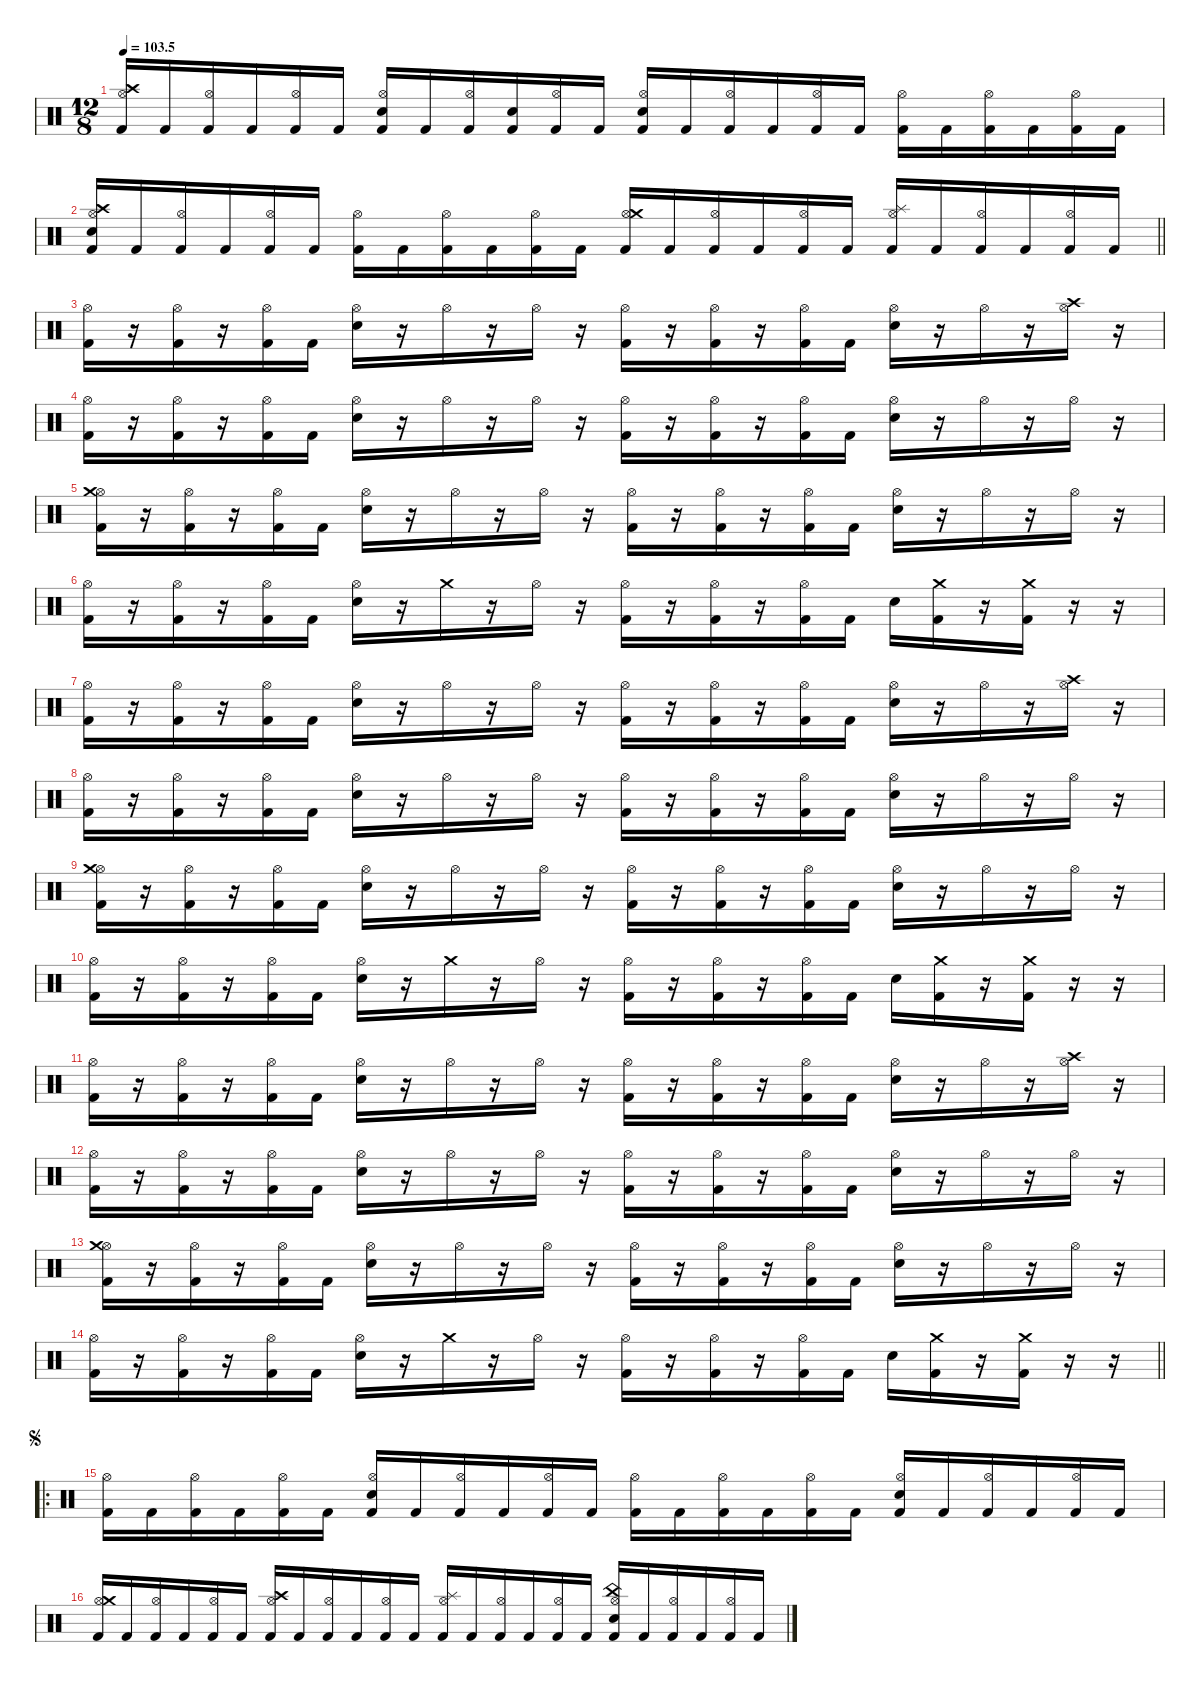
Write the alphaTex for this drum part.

\defaultSystemsLayout 4
\hideDynamics
\bracketExtendMode nobrackets
\singleTrackTrackNamePolicy hidden
\multiTrackTrackNamePolicy hidden
\firstSystemTrackNameMode fullname
\firstSystemTrackNameOrientation horizontal
\otherSystemsTrackNameOrientation horizontal
\track ("Drums" "drm.") {instrument percussion}
\staff {score}
\articulation defaults
\ts (12 8)
\tempo
103.5
\accidentals auto
\clef neutral
\ottava regular
\simile none
\ks c
("Hi-Hat (open)" "Crash high (hit)" "Kick (hit) 2").16{dy f beam Up} "Kick (hit) 2".16{dy ff beam Up} ("Hi-Hat (open)" "Kick (hit) 2").16{dy f beam Up} "Kick (hit) 2".16{dy ff beam Up} ("Hi-Hat (open)" "Kick (hit) 2").16{dy f beam Up} "Kick (hit) 2".16{dy ff beam Up} ("Hi-Hat (open)" "Snare (hit) 2" "Kick (hit) 2").16{dy f beam Up} "Kick (hit) 2".16{dy ff beam Up} ("Hi-Hat (open)" "Kick (hit) 2").16{dy f beam Up} ("Snare (hit) 2" "Kick (hit) 2").16{dy ff beam Up} ("Hi-Hat (open)" "Kick (hit) 2").16{dy f beam Up} "Kick (hit) 2".16{dy ff beam Up} ("Hi-Hat (open)" "Snare (hit) 2" "Kick (hit) 2").16{dy f beam Up} "Kick (hit) 2".16{dy ff beam Up} ("Hi-Hat (open)" "Kick (hit) 2").16{dy f beam Up} "Kick (hit) 2".16{beam Up} ("Hi-Hat (open)" "Kick (hit) 2").16{beam Up} "Kick (hit) 2".16{dy ff beam Up} ("Hi-Hat (open)" "Kick (hit) 2").16{dy f beam Down} "Kick (hit) 2".16{dy ff beam Down} ("Hi-Hat (open)" "Kick (hit) 2").16{dy f beam Down} "Kick (hit) 2".16{dy ff beam Down} ("Hi-Hat (open)" "Kick (hit) 2").16{dy f beam Down} "Kick (hit) 2".16{dy ff beam Down} |
\barLineRight lightlight
("Hi-Hat (open)" "Snare (hit) 2" "Crash high (hit)" "Kick (hit) 2").16{dy f beam Up} "Kick (hit) 2".16{dy ff beam Up} ("Hi-Hat (open)" "Kick (hit) 2").16{dy f beam Up} "Kick (hit) 2".16{dy ff beam Up} ("Hi-Hat (open)" "Kick (hit) 2").16{dy f beam Up} "Kick (hit) 2".16{dy mf beam Up} ("Hi-Hat (open)" "Kick (hit) 2").16{dy f beam Down} "Kick (hit) 2".16{beam Down} ("Hi-Hat (open)" "Kick (hit) 2").16{beam Down} "Kick (hit) 2".16{dy mf beam Down} ("Hi-Hat (open)" "Kick (hit) 2").16{dy f beam Down} "Kick (hit) 2".16{dy mf beam Down} ("Hi-Hat (open)" "Crash medium (hit)" "Kick (hit) 2").16{dy f beam Up} "Kick (hit) 2".16{dy mf beam Up} ("Hi-Hat (open)" "Kick (hit) 2").16{dy f beam Up} "Kick (hit) 2".16{dy mf beam Up} ("Hi-Hat (open)" "Kick (hit) 2").16{dy f beam Up} "Kick (hit) 2".16{dy mf beam Up} ("Hi-Hat (open)" "Splash (hit)" "Kick (hit) 2").16{dy f beam Up} "Kick (hit) 2".16{dy mf beam Up} ("Hi-Hat (open)" "Kick (hit) 2").16{dy f beam Up} "Kick (hit) 2".16{dy mf beam Up} ("Hi-Hat (open)" "Kick (hit) 2").16{dy f beam Up} "Kick (hit) 2".16{beam Up} |
("Hi-Hat (open)" "Kick (hit) 2").16{beam Down} r.16{beam Down} ("Hi-Hat (open)" "Kick (hit) 2").16{beam Down} r.16{beam Down} ("Hi-Hat (open)" "Kick (hit) 2").16{beam Down} "Kick (hit) 2".16{dy ff beam Down} ("Hi-Hat (open)" "Snare (hit) 2").16{dy f beam Down} r.16{beam Down} "Hi-Hat (open)".16{beam Down} r.16{beam Down} "Hi-Hat (open)".16{beam Down} r.16{beam Down} ("Hi-Hat (open)" "Kick (hit) 2").16{beam Down} r.16{beam Down} ("Hi-Hat (open)" "Kick (hit) 2").16{beam Down} r.16{beam Down} ("Hi-Hat (open)" "Kick (hit) 2").16{beam Down} "Kick (hit) 2".16{dy ff beam Down} ("Hi-Hat (open)" "Snare (hit) 2").16{dy f beam Down} r.16{beam Down} "Hi-Hat (open)".16{beam Down} r.16{beam Down} ("Hi-Hat (open)" "Crash high (hit)").16{beam Down} r.16{beam Down} |
("Hi-Hat (open)" "Kick (hit) 2").16{beam Down} r.16{beam Down} ("Hi-Hat (open)" "Kick (hit) 2").16{beam Down} r.16{beam Down} ("Hi-Hat (open)" "Kick (hit) 2").16{beam Down} "Kick (hit) 2".16{dy ff beam Down} ("Hi-Hat (open)" "Snare (hit) 2").16{dy f beam Down} r.16{beam Down} "Hi-Hat (open)".16{beam Down} r.16{beam Down} "Hi-Hat (open)".16{beam Down} r.16{beam Down} ("Hi-Hat (open)" "Kick (hit) 2").16{beam Down} r.16{beam Down} ("Hi-Hat (open)" "Kick (hit) 2").16{beam Down} r.16{beam Down} ("Hi-Hat (open)" "Kick (hit) 2").16{beam Down} "Kick (hit) 2".16{dy ff beam Down} ("Hi-Hat (open)" "Snare (hit) 2").16{dy f beam Down} r.16{beam Down} "Hi-Hat (open)".16{beam Down} r.16{beam Down} "Hi-Hat (open)".16{beam Down} r.16{beam Down} |
("Hi-Hat (open)" "Crash medium (hit)" "Kick (hit) 2").16{beam Down} r.16{beam Down} ("Hi-Hat (open)" "Kick (hit) 2").16{beam Down} r.16{beam Down} ("Hi-Hat (open)" "Kick (hit) 2").16{beam Down} "Kick (hit) 2".16{dy ff beam Down} ("Hi-Hat (open)" "Snare (hit) 2").16{dy f beam Down} r.16{beam Down} "Hi-Hat (open)".16{beam Down} r.16{beam Down} "Hi-Hat (open)".16{beam Down} r.16{beam Down} ("Hi-Hat (open)" "Kick (hit) 2").16{beam Down} r.16{beam Down} ("Hi-Hat (open)" "Kick (hit) 2").16{beam Down} r.16{beam Down} ("Hi-Hat (open)" "Kick (hit) 2").16{beam Down} "Kick (hit) 2".16{dy ff beam Down} ("Hi-Hat (open)" "Snare (hit) 2").16{dy f beam Down} r.16{beam Down} "Hi-Hat (open)".16{beam Down} r.16{beam Down} "Hi-Hat (open)".16{beam Down} r.16{beam Down} |
("Hi-Hat (open)" "Kick (hit) 2").16{beam Down} r.16{beam Down} ("Hi-Hat (open)" "Kick (hit) 2").16{beam Down} r.16{beam Down} ("Hi-Hat (open)" "Kick (hit) 2").16{beam Down} "Kick (hit) 2".16{dy ff beam Down} ("Hi-Hat (open)" "Snare (hit) 2").16{dy f beam Down} r.16{beam Down} "Crash medium (hit)".16{dy fff beam Down} r.16{beam Down} "Hi-Hat (open)".16{dy f beam Down} r.16{beam Down} ("Hi-Hat (open)" "Kick (hit) 2").16{beam Down} r.16{beam Down} ("Hi-Hat (open)" "Kick (hit) 2").16{beam Down} r.16{beam Down} ("Hi-Hat (open)" "Kick (hit) 2").16{beam Down} "Kick (hit) 2".16{dy fff beam Down} "Snare (hit) 2".16{dy ff beam Down} ("Crash medium (hit)" "Kick (hit) 2").16{dy fff beam Down} r.16{beam Down} ("Crash medium (hit)" "Kick (hit) 2").16{beam Down} r.16{beam Down} r.16{beam Down} |
("Hi-Hat (open)" "Kick (hit) 2").16{dy f beam Down} r.16{beam Down} ("Hi-Hat (open)" "Kick (hit) 2").16{beam Down} r.16{beam Down} ("Hi-Hat (open)" "Kick (hit) 2").16{beam Down} "Kick (hit) 2".16{dy ff beam Down} ("Hi-Hat (open)" "Snare (hit) 2").16{dy f beam Down} r.16{beam Down} "Hi-Hat (open)".16{beam Down} r.16{beam Down} "Hi-Hat (open)".16{beam Down} r.16{beam Down} ("Hi-Hat (open)" "Kick (hit) 2").16{beam Down} r.16{beam Down} ("Hi-Hat (open)" "Kick (hit) 2").16{beam Down} r.16{beam Down} ("Hi-Hat (open)" "Kick (hit) 2").16{beam Down} "Kick (hit) 2".16{dy ff beam Down} ("Hi-Hat (open)" "Snare (hit) 2").16{dy f beam Down} r.16{beam Down} "Hi-Hat (open)".16{beam Down} r.16{beam Down} ("Hi-Hat (open)" "Crash high (hit)").16{beam Down} r.16{beam Down} |
("Hi-Hat (open)" "Kick (hit) 2").16{beam Down} r.16{beam Down} ("Hi-Hat (open)" "Kick (hit) 2").16{beam Down} r.16{beam Down} ("Hi-Hat (open)" "Kick (hit) 2").16{beam Down} "Kick (hit) 2".16{dy ff beam Down} ("Hi-Hat (open)" "Snare (hit) 2").16{dy f beam Down} r.16{beam Down} "Hi-Hat (open)".16{beam Down} r.16{beam Down} "Hi-Hat (open)".16{beam Down} r.16{beam Down} ("Hi-Hat (open)" "Kick (hit) 2").16{beam Down} r.16{beam Down} ("Hi-Hat (open)" "Kick (hit) 2").16{beam Down} r.16{beam Down} ("Hi-Hat (open)" "Kick (hit) 2").16{beam Down} "Kick (hit) 2".16{dy ff beam Down} ("Hi-Hat (open)" "Snare (hit) 2").16{dy f beam Down} r.16{beam Down} "Hi-Hat (open)".16{beam Down} r.16{beam Down} "Hi-Hat (open)".16{beam Down} r.16{beam Down} |
("Hi-Hat (open)" "Crash medium (hit)" "Kick (hit) 2").16{beam Down} r.16{beam Down} ("Hi-Hat (open)" "Kick (hit) 2").16{beam Down} r.16{beam Down} ("Hi-Hat (open)" "Kick (hit) 2").16{beam Down} "Kick (hit) 2".16{dy ff beam Down} ("Hi-Hat (open)" "Snare (hit) 2").16{dy f beam Down} r.16{beam Down} "Hi-Hat (open)".16{beam Down} r.16{beam Down} "Hi-Hat (open)".16{beam Down} r.16{beam Down} ("Hi-Hat (open)" "Kick (hit) 2").16{beam Down} r.16{beam Down} ("Hi-Hat (open)" "Kick (hit) 2").16{beam Down} r.16{beam Down} ("Hi-Hat (open)" "Kick (hit) 2").16{beam Down} "Kick (hit) 2".16{dy ff beam Down} ("Hi-Hat (open)" "Snare (hit) 2").16{dy f beam Down} r.16{beam Down} "Hi-Hat (open)".16{beam Down} r.16{beam Down} "Hi-Hat (open)".16{beam Down} r.16{beam Down} |
("Hi-Hat (open)" "Kick (hit) 2").16{beam Down} r.16{beam Down} ("Hi-Hat (open)" "Kick (hit) 2").16{beam Down} r.16{beam Down} ("Hi-Hat (open)" "Kick (hit) 2").16{beam Down} "Kick (hit) 2".16{dy ff beam Down} ("Hi-Hat (open)" "Snare (hit) 2").16{dy f beam Down} r.16{beam Down} "Crash medium (hit)".16{dy ff beam Down} r.16{beam Down} "Hi-Hat (open)".16{dy f beam Down} r.16{beam Down} ("Hi-Hat (open)" "Kick (hit) 2").16{beam Down} r.16{beam Down} ("Hi-Hat (open)" "Kick (hit) 2").16{beam Down} r.16{beam Down} ("Hi-Hat (open)" "Kick (hit) 2").16{beam Down} "Kick (hit) 2".16{dy fff beam Down} "Snare (hit) 2".16{dy ff beam Down} ("Crash medium (hit)" "Kick (hit) 2").16{dy fff beam Down} r.16{beam Down} ("Crash medium (hit)" "Kick (hit) 2").16{beam Down} r.16{beam Down} r.16{beam Down} |
("Hi-Hat (open)" "Kick (hit) 2").16{dy f beam Down} r.16{beam Down} ("Hi-Hat (open)" "Kick (hit) 2").16{beam Down} r.16{beam Down} ("Hi-Hat (open)" "Kick (hit) 2").16{beam Down} "Kick (hit) 2".16{dy ff beam Down} ("Hi-Hat (open)" "Snare (hit) 2").16{dy f beam Down} r.16{beam Down} "Hi-Hat (open)".16{beam Down} r.16{beam Down} "Hi-Hat (open)".16{beam Down} r.16{beam Down} ("Hi-Hat (open)" "Kick (hit) 2").16{beam Down} r.16{beam Down} ("Hi-Hat (open)" "Kick (hit) 2").16{beam Down} r.16{beam Down} ("Hi-Hat (open)" "Kick (hit) 2").16{beam Down} "Kick (hit) 2".16{dy ff beam Down} ("Hi-Hat (open)" "Snare (hit) 2").16{dy f beam Down} r.16{beam Down} "Hi-Hat (open)".16{beam Down} r.16{beam Down} ("Hi-Hat (open)" "Crash high (hit)").16{beam Down} r.16{beam Down} |
("Hi-Hat (open)" "Kick (hit) 2").16{beam Down} r.16{beam Down} ("Hi-Hat (open)" "Kick (hit) 2").16{beam Down} r.16{beam Down} ("Hi-Hat (open)" "Kick (hit) 2").16{beam Down} "Kick (hit) 2".16{dy ff beam Down} ("Hi-Hat (open)" "Snare (hit) 2").16{dy f beam Down} r.16{beam Down} "Hi-Hat (open)".16{beam Down} r.16{beam Down} "Hi-Hat (open)".16{beam Down} r.16{beam Down} ("Hi-Hat (open)" "Kick (hit) 2").16{beam Down} r.16{beam Down} ("Hi-Hat (open)" "Kick (hit) 2").16{beam Down} r.16{beam Down} ("Hi-Hat (open)" "Kick (hit) 2").16{beam Down} "Kick (hit) 2".16{dy ff beam Down} ("Hi-Hat (open)" "Snare (hit) 2").16{dy f beam Down} r.16{beam Down} "Hi-Hat (open)".16{beam Down} r.16{beam Down} "Hi-Hat (open)".16{beam Down} r.16{beam Down} |
("Hi-Hat (open)" "Crash medium (hit)" "Kick (hit) 2").16{beam Down} r.16{beam Down} ("Hi-Hat (open)" "Kick (hit) 2").16{beam Down} r.16{beam Down} ("Hi-Hat (open)" "Kick (hit) 2").16{beam Down} "Kick (hit) 2".16{dy ff beam Down} ("Hi-Hat (open)" "Snare (hit) 2").16{dy f beam Down} r.16{beam Down} "Hi-Hat (open)".16{beam Down} r.16{beam Down} "Hi-Hat (open)".16{beam Down} r.16{beam Down} ("Hi-Hat (open)" "Kick (hit) 2").16{beam Down} r.16{beam Down} ("Hi-Hat (open)" "Kick (hit) 2").16{beam Down} r.16{beam Down} ("Hi-Hat (open)" "Kick (hit) 2").16{beam Down} "Kick (hit) 2".16{dy ff beam Down} ("Hi-Hat (open)" "Snare (hit) 2").16{dy f beam Down} r.16{beam Down} "Hi-Hat (open)".16{beam Down} r.16{beam Down} "Hi-Hat (open)".16{beam Down} r.16{beam Down} |
\barLineRight lightlight
("Hi-Hat (open)" "Kick (hit) 2").16{beam Down} r.16{beam Down} ("Hi-Hat (open)" "Kick (hit) 2").16{beam Down} r.16{beam Down} ("Hi-Hat (open)" "Kick (hit) 2").16{beam Down} "Kick (hit) 2".16{dy ff beam Down} ("Hi-Hat (open)" "Snare (hit) 2").16{dy f beam Down} r.16{beam Down} "Crash medium (hit)".16{dy ff beam Down} r.16{beam Down} "Hi-Hat (open)".16{dy f beam Down} r.16{beam Down} ("Hi-Hat (open)" "Kick (hit) 2").16{beam Down} r.16{beam Down} ("Hi-Hat (open)" "Kick (hit) 2").16{beam Down} r.16{beam Down} ("Hi-Hat (open)" "Kick (hit) 2").16{beam Down} "Kick (hit) 2".16{dy fff beam Down} "Snare (hit) 2".16{dy ff beam Down} ("Crash medium (hit)" "Kick (hit) 2").16{dy fff beam Down} r.16{beam Down} ("Crash medium (hit)" "Kick (hit) 2").16{beam Down} r.16{beam Down} r.16{beam Down} |
\ro
\jump segno
("Hi-Hat (open)" "Kick (hit) 2").16{dy f beam Down} "Kick (hit) 2".16{beam Down} ("Hi-Hat (open)" "Kick (hit) 2").16{beam Down} "Kick (hit) 2".16{beam Down} ("Hi-Hat (open)" "Kick (hit) 2").16{beam Down} "Kick (hit) 2".16{dy ff beam Down} ("Hi-Hat (open)" "Snare (hit) 2" "Kick (hit) 2").16{dy f beam Up} "Kick (hit) 2".16{beam Up} ("Hi-Hat (open)" "Kick (hit) 2").16{beam Up} "Kick (hit) 2".16{beam Up} ("Hi-Hat (open)" "Kick (hit) 2").16{beam Up} "Kick (hit) 2".16{beam Up} ("Hi-Hat (open)" "Kick (hit) 2").16{beam Down} "Kick (hit) 2".16{beam Down} ("Hi-Hat (open)" "Kick (hit) 2").16{beam Down} "Kick (hit) 2".16{beam Down} ("Hi-Hat (open)" "Kick (hit) 2").16{beam Down} "Kick (hit) 2".16{dy ff beam Down} ("Hi-Hat (open)" "Snare (hit) 2" "Kick (hit) 2").16{dy f beam Up} "Kick (hit) 2".16{beam Up} ("Hi-Hat (open)" "Kick (hit) 2").16{beam Up} "Kick (hit) 2".16{beam Up} ("Hi-Hat (open)" "Kick (hit) 2").16{beam Up} "Kick (hit) 2".16{beam Up} |
("Hi-Hat (open)" "Crash medium (hit)" "Kick (hit) 2").16{beam Up} "Kick (hit) 2".16{beam Up} ("Hi-Hat (open)" "Kick (hit) 2").16{beam Up} "Kick (hit) 2".16{beam Up} ("Hi-Hat (open)" "Kick (hit) 2").16{beam Up} "Kick (hit) 2".16{dy ff beam Up} ("Hi-Hat (open)" "Crash high (hit)" "Kick (hit) 2").16{dy f beam Up} "Kick (hit) 2".16{beam Up} ("Hi-Hat (open)" "Kick (hit) 2").16{beam Up} "Kick (hit) 2".16{beam Up} ("Hi-Hat (open)" "Kick (hit) 2").16{beam Up} "Kick (hit) 2".16{beam Up} ("Hi-Hat (open)" "Splash (hit)" "Kick (hit) 2").16{beam Up} "Kick (hit) 2".16{beam Up} ("Hi-Hat (open)" "Kick (hit) 2").16{beam Up} "Kick (hit) 2".16{beam Up} ("Hi-Hat (open)" "Kick (hit) 2").16{beam Up} "Kick (hit) 2".16{dy ff beam Up} ("Hi-Hat (open)" "China (hit)" "Snare (hit) 2" "Kick (hit) 2").16{dy f beam Up} "Kick (hit) 2".16{beam Up} ("Hi-Hat (open)" "Kick (hit) 2").16{beam Up} "Kick (hit) 2".16{beam Up} ("Hi-Hat (open)" "Kick (hit) 2").16{beam Up} "Kick (hit) 2".16{beam Up}
